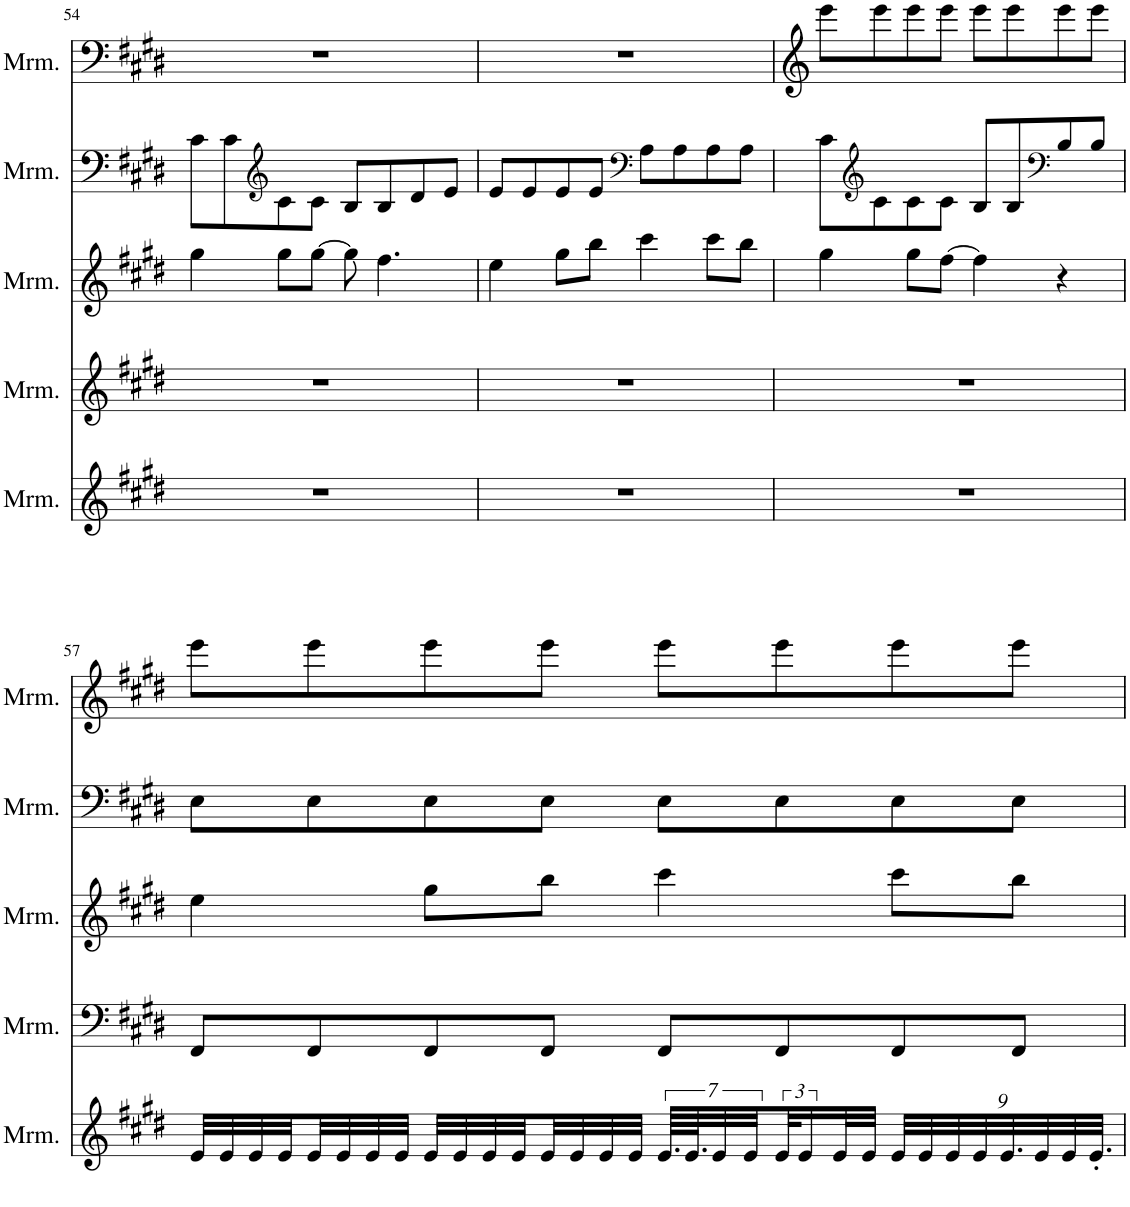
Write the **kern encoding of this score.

**kern	**kern	**kern	**kern	**kern
*part5	*part4	*part3	*part2	*part1
*staff5	*staff4	*staff3	*staff2	*staff1
*I"Marimba (Grand Staff)	*I"Marimba (Grand Staff)	*I"Marimba (Grand Staff)	*I"Marimba (Grand Staff)	*I"Marimba (Grand Staff)
*I'Mrm.	*I'Mrm.	*I'Mrm.	*I'Mrm.	*I'Mrm.
!!LO:PB:g=z
*clefF4	*clefG2	*clefG2	*clefF4	*clefG^2
*k[f#c#g#d#]	*k[f#c#g#d#]	*k[f#c#g#d#]	*k[f#c#g#d#]	*k[f#c#g#d#]
*M4/4	*M4/4	*M4/4	*M4/4	*M4/4
=54	=54	=54	=54	=54
1r	1r	4gg#\	8c#\L	1r
.	.	.	8c#\	.
*	*	*	*clefG2	*
.	.	8gg#\L	8c#\	.
.	.	[8gg#\J	8c#\J	.
.	.	8gg#\]	8B/L	.
.	.	4.ff#\	8B/	.
.	.	.	8d#/	.
.	.	.	8e/J	.
=55	=55	=55	=55	=55
1r	1r	4ee\	8e/L	1r
.	.	.	8e/	.
.	.	8gg#\L	8e/	.
.	.	8bb\J	8e/J	.
*	*	*	*clefF4	*
.	.	4ccc#\	8A\L	.
.	.	.	8A\	.
.	.	8ccc#\L	8A\	.
.	.	8bb\J	8A\J	.
=56	=56	=56	=56	=56
1r	1r	4gg#\	8c#\L	8eee\L
*	*	*	*clefG2	*
.	.	.	8c#\	8eee\
.	.	8gg#\L	8c#\	8eee\
.	.	[8ff#\J	8c#\J	8eee\J
.	.	4ff#\]	8B/L	8eee\L
.	.	.	8B/	8eee\
*	*	*	*clefF4	*
.	.	4r	8B/	8eee\
.	.	.	8B/J	8eee\J
!!LO:LB:g=z
=57	=57	=57	=57	=57
32e/LLL	8FF#/L	4ee\	8E\L	8eee\L
32e/	.	.	.	.
32e/	.	.	.	.
32e/	.	.	.	.
32e/	8FF#/	.	8E\	8eee\
32e/	.	.	.	.
32e/	.	.	.	.
32e/JJJ	.	.	.	.
32e/LLL	8FF#/	8gg#\L	8E\	8eee\
32e/	.	.	.	.
32e/	.	.	.	.
32e/	.	.	.	.
32e/	8FF#/J	8bb\J	8E\J	8eee\J
32e/	.	.	.	.
32e/	.	.	.	.
32e/JJJ	.	.	.	.
56.e/LLLL	8FF#/L	4ccc#\	8E\L	8eee\L
56.e/J	.	.	.	.
28e/	.	.	.	.
28e/	.	.	.	.
48e/J	8FF#/	.	8E\	8eee\
24e/	.	.	.	.
32e/L	.	.	.	.
32e/JJJ	.	.	.	.
*Xbrackettup	*	*	*	*
36e/LLL	8FF#/	8ccc#\L	8E\	8eee\
36e/	.	.	.	.
36e/	.	.	.	.
36e/	.	.	.	.
36.e/	.	.	.	.
.	8FF#/J	8bb\J	8E\J	8eee\J
36e/	.	.	.	.
36e/	.	.	.	.
36.e'/JJJ	.	.	.	.
=	=	=	=	=
*-	*-	*-	*-	*-
